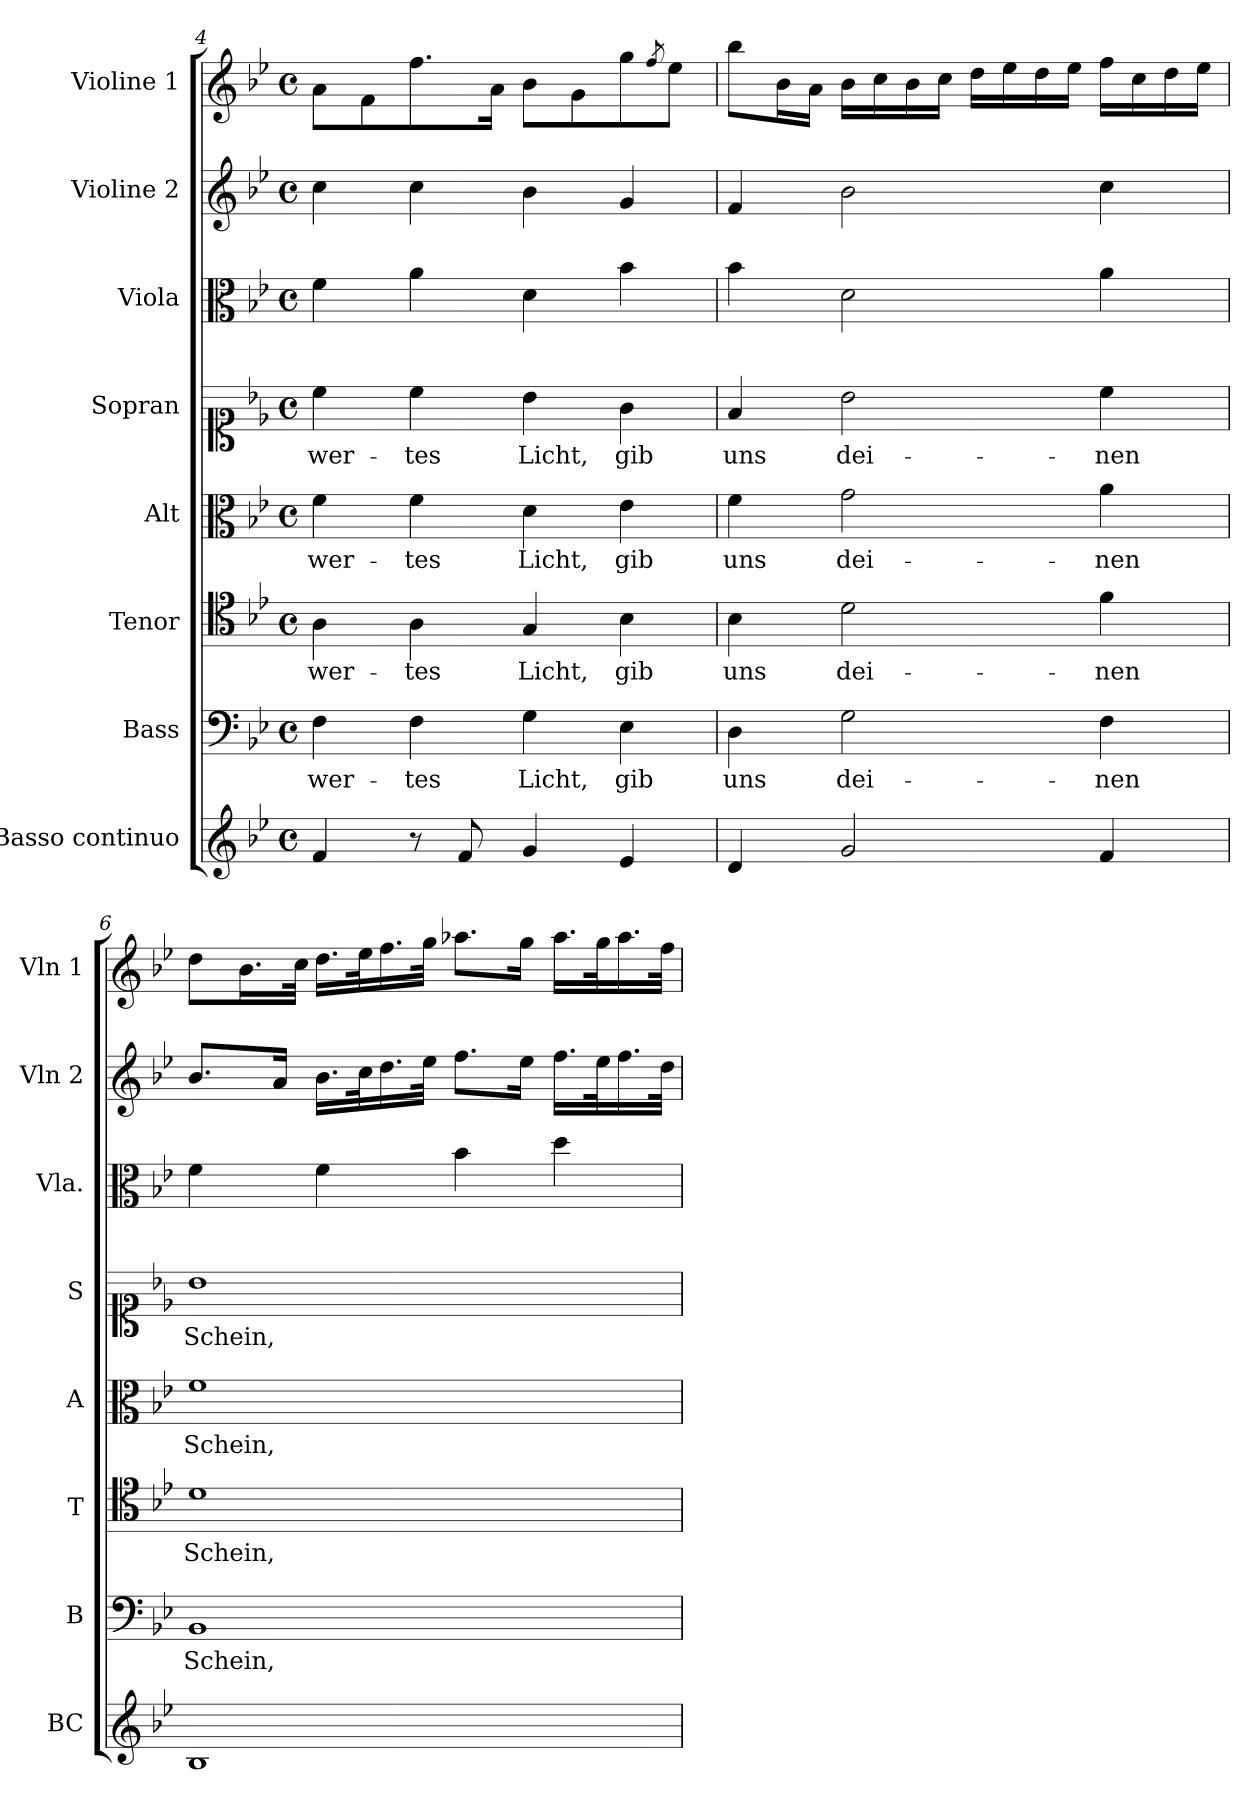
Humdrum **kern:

**kern	**kern	**text	**kern	**text	**kern	**text	**kern	**text	**kern	**kern	**kern
*part8	*part7	*part7	*part6	*part6	*part5	*part5	*part4	*part4	*part3	*part2	*part1
*staff8	*staff7	*staff7	*staff6	*staff6	*staff5	*staff5	*staff4	*staff4	*staff3	*staff2	*staff1
*I"Basso continuo	*I"Bass	*	*I"Tenor	*	*I"Alt	*	*I"Sopran	*	*I"Viola	*I"Violine 2	*I"Violine 1
*I'BC	*I'B	*	*I'T	*	*I'A	*	*I'S	*	*I'Vla.	*I'Vln 2	*I'Vln 1
!!LO:PB:g=z
*clefG2	*clefF4	*	*clefC4	*	*clefC3	*	*clefC1	*	*clefC3	*clefG2	*clefG2
*k[b-e-]	*k[b-e-]	*	*k[b-e-]	*	*k[b-e-]	*	*k[b-e-]	*	*k[b-e-]	*k[b-e-]	*k[b-e-]
*M4/4	*M4/4	*	*M4/4	*	*M4/4	*	*M4/4	*	*M4/4	*M4/4	*M4/4
*met(c)	*met(c)	*	*met(c)	*	*met(c)	*	*met(c)	*	*met(c)	*met(c)	*met(c)
=4	=4	=4	=4	=4	=4	=4	=4	=4	=4	=4	=4
!	!	!LO:LY:b	!	!LO:LY:b	!	!LO:LY:b	!	!LO:LY:b	!	!	!
4f/	4F\	wer-	4A\	wer-	4f\	wer-	4cc\	wer-	4f\	4cc\	8a\L
.	.	.	.	.	.	.	.	.	.	.	8f\
!	!	!LO:LY:b	!	!LO:LY:b	!	!LO:LY:b	!	!LO:LY:b	!	!	!
8r	4F\	-tes	4A\	-tes	4f\	-tes	4cc\	-tes	4a\	4cc\	8.ff\
8f/	.	.	.	.	.	.	.	.	.	.	.
.	.	.	.	.	.	.	.	.	.	.	16a\Jk
!	!	!LO:LY:b	!	!LO:LY:b	!	!LO:LY:b	!	!LO:LY:b	!	!	!
4g/	4G\	Licht,	4G/	Licht,	4d\	Licht,	4b-\	Licht,	4d\	4b-\	8b-\L
.	.	.	.	.	.	.	.	.	.	.	8g\
!	!	!LO:LY:b	!	!LO:LY:b	!	!LO:LY:b	!	!LO:LY:b	!	!	!
4e-/	4E-\	gib	4B-\	gib	4e-\	gib	4g\	gib	4b-\	4g/	8gg\
.	.	.	.	.	.	.	.	.	.	.	8qff/
.	.	.	.	.	.	.	.	.	.	.	8ee-\J
=5	=5	=5	=5	=5	=5	=5	=5	=5	=5	=5	=5
!	!	!LO:LY:b	!	!LO:LY:b	!	!LO:LY:b	!	!LO:LY:b	!	!	!
4d/	4D\	uns	4B-\	uns	4f\	uns	4f/	uns	4b-\	4f/	8bb-\L
.	.	.	.	.	.	.	.	.	.	.	16b-\L
.	.	.	.	.	.	.	.	.	.	.	16a\JJ
!	!	!LO:LY:b	!	!LO:LY:b	!	!LO:LY:b	!	!LO:LY:b	!	!	!
2g/	2G\	dei-	2d\	dei-	2g\	dei-	2b-\	dei-	2d\	2b-\	16b-\LL
.	.	.	.	.	.	.	.	.	.	.	16cc\
.	.	.	.	.	.	.	.	.	.	.	16b-\
.	.	.	.	.	.	.	.	.	.	.	16cc\JJ
.	.	.	.	.	.	.	.	.	.	.	16dd\LL
.	.	.	.	.	.	.	.	.	.	.	16ee-\
.	.	.	.	.	.	.	.	.	.	.	16dd\
.	.	.	.	.	.	.	.	.	.	.	16ee-\JJ
!	!	!LO:LY:b	!	!LO:LY:b	!	!LO:LY:b	!	!LO:LY:b	!	!	!
4f/	4F\	-nen	4f\	-nen	4a\	-nen	4cc\	-nen	4a\	4cc\	16ff\LL
.	.	.	.	.	.	.	.	.	.	.	16cc\
.	.	.	.	.	.	.	.	.	.	.	16dd\
.	.	.	.	.	.	.	.	.	.	.	16ee-\JJ
!!LO:PB:g=z
=6	=6	=6	=6	=6	=6	=6	=6	=6	=6	=6	=6
!	!	!LO:LY:b	!	!LO:LY:b	!	!LO:LY:b	!	!LO:LY:b	!	!	!
1B-	1BB-	Schein,	1d	Schein,	1f	Schein,	1b-	Schein,	4f\	8.b-/L	8dd\L
.	.	.	.	.	.	.	.	.	.	.	16.b-\L
.	.	.	.	.	.	.	.	.	.	16a/Jk	.
.	.	.	.	.	.	.	.	.	.	.	32cc\JJk
.	.	.	.	.	.	.	.	.	4f\	16.b-\LL	16.dd\LL
.	.	.	.	.	.	.	.	.	.	32cc\K	32ee-\K
.	.	.	.	.	.	.	.	.	.	16.dd\	16.ff\
.	.	.	.	.	.	.	.	.	.	32ee-\JJk	32gg\JJk
.	.	.	.	.	.	.	.	.	4b-\	8.ff\L	8.aa-X\L
.	.	.	.	.	.	.	.	.	.	16ee-\Jk	16gg\Jk
.	.	.	.	.	.	.	.	.	4dd\	16.ff\LL	16.aa-\LL
.	.	.	.	.	.	.	.	.	.	32ee-\K	32gg\K
.	.	.	.	.	.	.	.	.	.	16.ff\	16.aa-\
.	.	.	.	.	.	.	.	.	.	32dd\JJk	32ff\JJk
=	=	=	=	=	=	=	=	=	=	=	=
*-	*-	*-	*-	*-	*-	*-	*-	*-	*-	*-	*-
